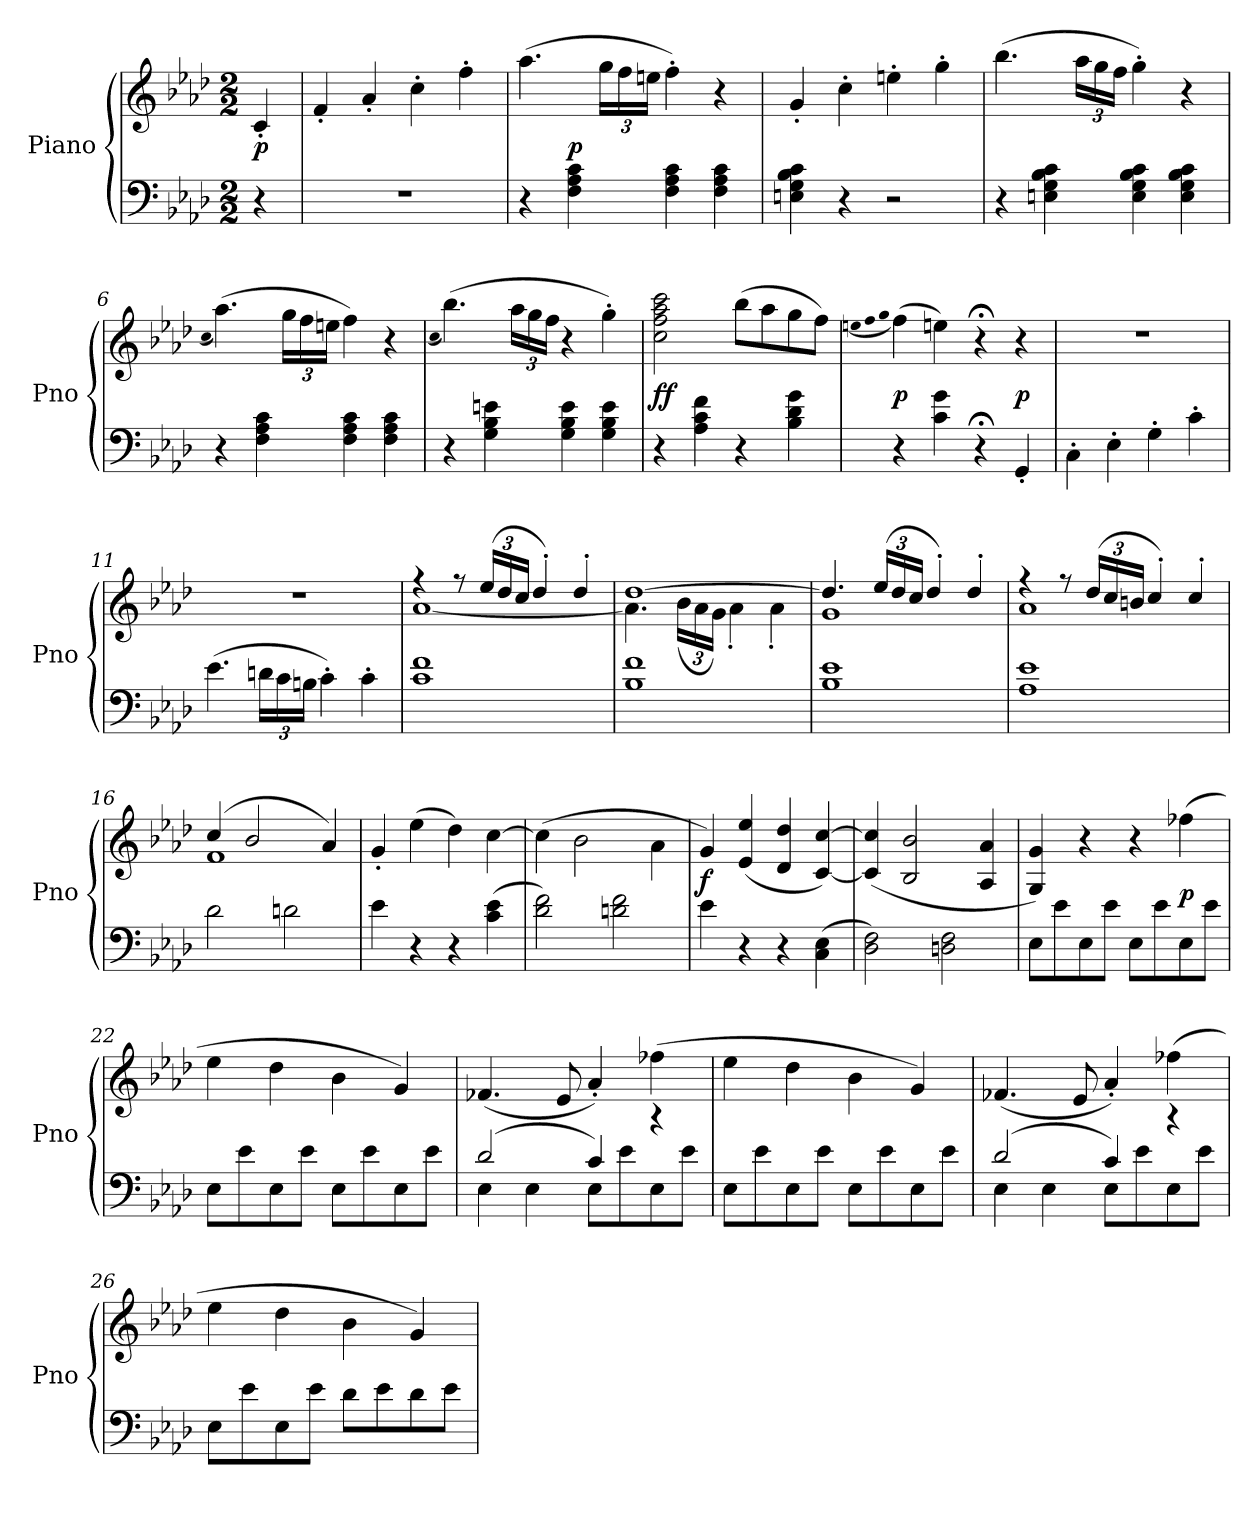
**kern	**kern	**dynam
*part1	*part1	*part1
*staff2	*staff1	*staff1/2
*I"Piano	*	*
*I'Pno	*	*
*clefF4	*clefG2	*
*k[b-e-a-d-]	*k[b-e-a-d-]	*
*f:	*f:	*
*M2/2	*M2/2	*
*MM240	*MM240	*
=1	=1	=1
4r	4c'/	p
=2	=2	=2
1r	4f'/	.
.	4a-'/	.
.	4cc'\	.
.	4ff'\	.
=3	=3	=3
4r	(4.aa-\	.
4F\ 4A-\ 4c\	.	p
.	24gg\LL	.
.	24ff\	.
.	24een\JJ	.
4F\ 4A-\ 4c\	4ff'\)	.
4F\ 4A-\ 4c\	4r	.
=4	=4	=4
4En\ 4G\ 4B-\ 4c\	4g'/	.
4r	4cc'\	.
2r	4een'\	.
.	4gg'\	.
=5	=5	=5
4r	(4.bb-\	.
4En\ 4G\ 4B-\ 4c\	.	.
.	24aa-\LL	.
.	24gg\	.
.	24ff\JJ	.
4E\ 4G\ 4B-\ 4c\	4gg'\)	.
4E\ 4G\ 4B-\ 4c\	4r	.
=6	=6	=6
.	(qcc	.
4r	(4.aa-\)	.
4F\ 4A-\ 4c\	.	.
.	24gg\LL	.
.	24ff\	.
.	24een\JJ	.
4F\ 4A-\ 4c\	4ff\)	.
4F\ 4A-\ 4c\	4r	.
=7	=7	=7
.	(qcc	.
4r	(4.bb-\)	.
4G\ 4B-\ 4en\	.	.
.	24aa-\LL	.
.	24gg\	.
.	24ff\JJ	.
4G\ 4B-\ 4e\	4r	.
4G\ 4B-\ 4e\	4gg'\)	.
=8	=8	=8
4r	2cc\ 2ff\ 2aa-\ 2ccc\	ff
4A-\ 4c\ 4f\	.	.
4r	(8bb-\L	.
.	8aa-\	.
4B-\ 4d-\ 4g\	8gg\	.
.	8ff\J)	.
=9	=9	=9
.	(qeen	.
.	qff	.
.	qgg	.
4r	(4ff\)	p
4c\ 4g\	4een\)	.
4r;<	4r;<	.
4GG'/	4r	p
=10	=10	=10
4C'\	1r	.
4E-'\	.	.
4G'\	.	.
4c'\	.	.
=11	=11	=11
(4.e-\	1r	.
24dn\LL	.	.
24c\	.	.
24Bn\JJ	.	.
4c'\)	.	.
4c'\	.	.
=12	=12	=12
*	*^	*
1c 1f	4r	[1a-	.
.	8r	.	.
.	(24ee-/LL	.	.
.	24dd-/	.	.
.	24cc/JJ	.	.
.	4dd-'/)	.	.
.	4dd-'/	.	.
=13	=13	=13	=13
1B- 1f	[1dd-	4.a-\]	.
.	.	(24b-\LL	.
.	.	24a-\	.
.	.	24g\JJ)	.
.	.	4a-'\	.
.	.	4a-'\	.
=14	=14	=14	=14
1B- 1e-	4.dd-/]	1g	.
.	(24ee-/LL	.	.
.	24dd-/	.	.
.	24cc/JJ	.	.
.	4dd-'/)	.	.
.	4dd-'/	.	.
=15	=15	=15	=15
1A- 1e-	4r	1a-	.
.	8r	.	.
.	(24dd-/LL	.	.
.	24cc/	.	.
.	24bn/JJ	.	.
.	4cc'/)	.	.
.	4cc'/	.	.
=16	=16	=16	=16
2d-\	(4cc/	1f	.
.	2b-/	.	.
2dn\	.	.	.
.	4a-/)	.	.
*	*v	*v	*
=17	=17	=17
4e-\	4g'/	.
4r	(4ee-\	.
4r	4dd-\)	.
(4c\ 4e-\	[4cc\	.
=18	=18	=18
2d-\ 2f\)	(4cc\]	.
.	2b-\	.
2dn\ 2f\	.	.
.	4a-\	.
=19	=19	=19
4e-\	4g/)	f
4r	(4e-/ 4ee-/	.
4r	4d-/ 4dd-/	.
(4C\ 4E-\	[4c/ [4cc/)	.
=20	=20	=20
2D-\ 2F\)	(4c]/ 4cc]/	.
.	2B-/ 2b-/	.
2Dn\ 2F\	.	.
.	4A-/ 4a-/	.
=21	=21	=21
8E-\L	4G/ 4g/)	.
8e-\	.	.
8E-\	4r	.
8e-\J	.	.
8E-\L	4r	.
8e-\	.	.
8E-\	(4ff-X\	p
8e-\J	.	.
=22	=22	=22
8E-\L	4ee-\	.
8e-\	.	.
8E-\	4dd-\	.
8e-\J	.	.
8E-\L	4b-\	.
8e-\	.	.
8E-\	4g/)	.
8e-\J	.	.
=23	=23	=23
*^	*	*
(2d-/	4E-\	(4.f-X/	.
.	4E-\	.	.
.	.	8e-/	.
4c/)	8E-\L	4a-'/)	.
.	8e-\	.	.
4r	8E-\	(4ff-X\	.
.	8e-\J	.	.
*v	*v	*	*
=24	=24	=24
8E-\L	4ee-\	.
8e-\	.	.
8E-\	4dd-\	.
8e-\J	.	.
8E-\L	4b-\	.
8e-\	.	.
8E-\	4g/)	.
8e-\J	.	.
=25	=25	=25
*^	*	*
(2d-/	4E-\	(4.f-X/	.
.	4E-\	.	.
.	.	8e-/	.
4c/)	8E-\L	4a-'/)	.
.	8e-\	.	.
4r	8E-\	(4ff-X\	.
.	8e-\J	.	.
*v	*v	*	*
=26	=26	=26
8E-\L	4ee-\	.
8e-\	.	.
8E-\	4dd-\	.
8e-\J	.	.
8d-\L	4b-\	.
8e-\	.	.
8d-\	4g/)	.
8e-\J	.	.
=	=	=
*-	*-	*-
